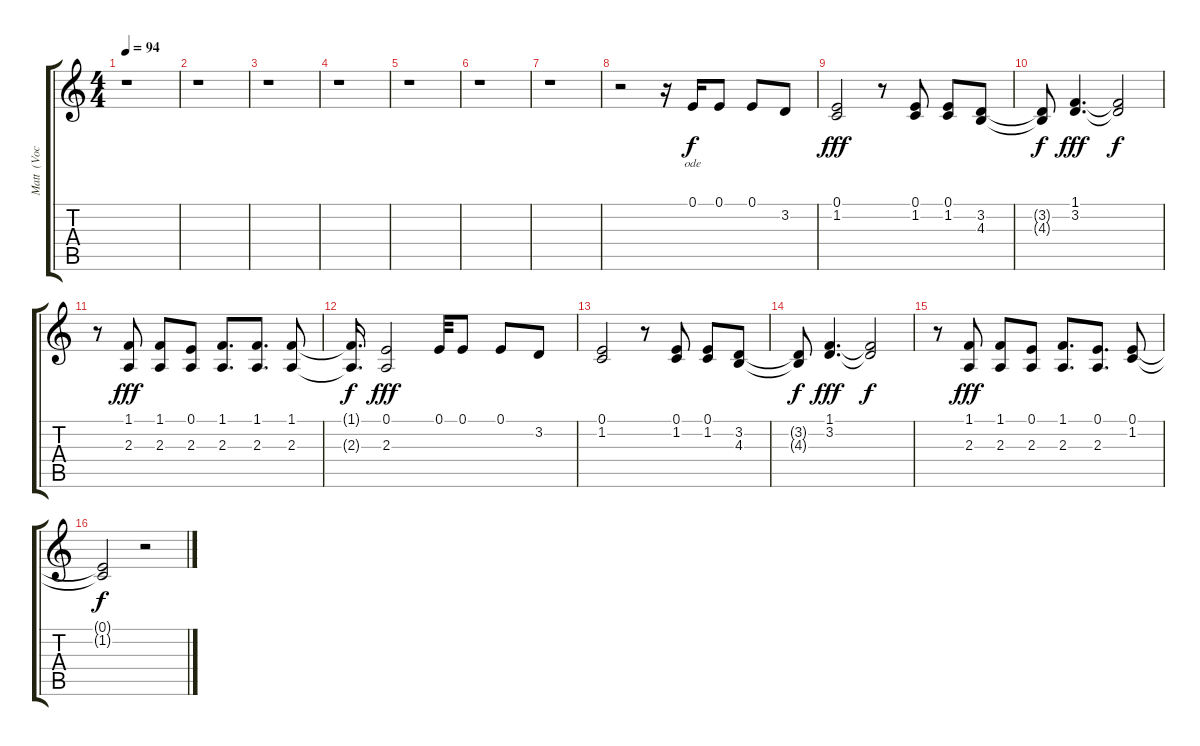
\track ("Matt  (Vocals)" "Matt  (Voc") {instrument lead6voice}
\staff {score tabs}
\tuning (E4 B3 G3 D3 A2 E2) {hide}
\ts (4 4)
\tempo 94
\clef g2
\ks c
r.1{dy f} |
r.1 |
r.1 |
r.1 |
r.1 |
r.1 |
r.1 |
r.2 r.16 0.1.16{lyrics (0 "ode") lyrics (1 "") lyrics (2 "") lyrics (3 "") lyrics (4 "")} 0.1.8{lyrics (0 "") lyrics (1 "") lyrics (2 "") lyrics (3 "") lyrics (4 "")} 0.1.8{lyrics (0 "") lyrics (1 "") lyrics (2 "") lyrics (3 "") lyrics (4 "")} 3.2.8{lyrics (0 "") lyrics (1 "") lyrics (2 "") lyrics (3 "") lyrics (4 "")} |
(0.1 1.2).2{lyrics (0 "") lyrics (1 "") lyrics (2 "") lyrics (3 "") lyrics (4 "") dy fff} r.8 (0.1 1.2).8{lyrics (0 "") lyrics (1 "") lyrics (2 "") lyrics (3 "") lyrics (4 "")} (0.1 1.2).8{lyrics (0 "") lyrics (1 "") lyrics (2 "") lyrics (3 "") lyrics (4 "")} (3.2 4.3).8{lyrics (0 "") lyrics (1 "") lyrics (2 "") lyrics (3 "") lyrics (4 "")} |
(3.2{t} 4.3{t}).8{lyrics (0 "") lyrics (1 "") lyrics (2 "") lyrics (3 "") lyrics (4 "") dy f} (1.1 3.2).4{d lyrics (0 "") lyrics (1 "") lyrics (2 "") lyrics (3 "") lyrics (4 "") dy fff} (1.1{t} 3.2{t}).2{lyrics (0 "") lyrics (1 "") lyrics (2 "") lyrics (3 "") lyrics (4 "") dy f} |
r.8 (1.1 2.3).8{dy fff} (1.1 2.3).8 (0.1 2.3).8 (1.1 2.3).8{d} (1.1 2.3).8{d} (1.1 2.3).8 |
(1.1{t} 2.3{t}).16{d dy f} (0.1 2.3).2{dy fff} 0.1.32 0.1.8 0.1.8 3.2.8 |
(0.1 1.2).2 r.8 (0.1 1.2).8 (0.1 1.2).8 (3.2 4.3).8 |
(3.2{t} 4.3{t}).8{dy f} (1.1 3.2).4{d dy fff} (1.1{t} 3.2{t}).2{dy f} |
r.8 (1.1 2.3).8{dy fff} (1.1 2.3).8 (0.1 2.3).8 (1.1 2.3).8{d} (0.1 2.3).8{d} (0.1 1.2).8 |
(0.1{t} 1.2{t}).2{dy f} r.2
